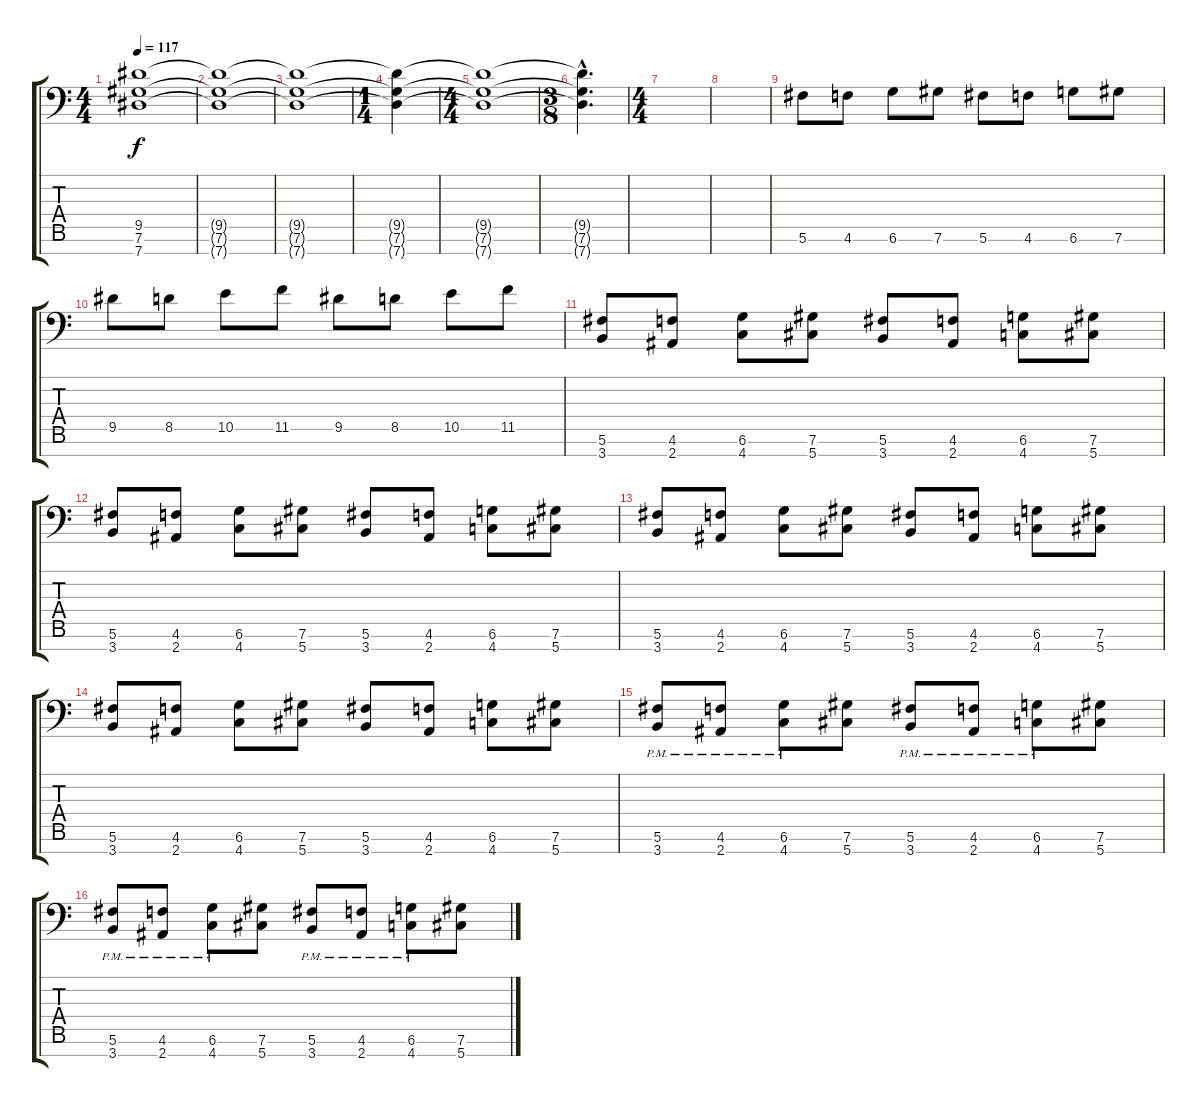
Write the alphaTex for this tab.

\track "" {instrument overdrivenguitar}
\staff {score tabs}
\tuning (Db4 Ab3 E3 B2 Gb2 Db2 Ab1) {hide}
\ts (4 4)
\tempo 117
\clef f4
\ks c
(9.5 7.6 7.7).1{dy f} |
(9.5{t} 7.6{t} 7.7{t}).1 |
(9.5{t} 7.6{t} 7.7{t}).1 |
\ts (1 4)
(9.5{t} 7.6{t} 7.7{t}).4 |
\ts (4 4)
(9.5{t} 7.6{t} 7.7{t}).1 |
\ts (3 8)
(9.5{hac t} 7.6{hac t} 7.7{hac t}).4{d} |
\ts (4 4)
|
|
5.6.8 4.6.8 6.6.8 7.6.8 5.6.8 4.6.8 6.6.8 7.6.8 |
9.5.8 8.5.8 10.5.8 11.5.8 9.5.8 8.5.8 10.5.8 11.5.8 |
(5.6 3.7).8 (4.6 2.7).8 (6.6 4.7).8 (7.6 5.7).8 (5.6 3.7).8 (4.6 2.7).8 (6.6 4.7).8 (7.6 5.7).8 |
(5.6 3.7).8 (4.6 2.7).8 (6.6 4.7).8 (7.6 5.7).8 (5.6 3.7).8 (4.6 2.7).8 (6.6 4.7).8 (7.6 5.7).8 |
(5.6 3.7).8 (4.6 2.7).8 (6.6 4.7).8 (7.6 5.7).8 (5.6 3.7).8 (4.6 2.7).8 (6.6 4.7).8 (7.6 5.7).8 |
(5.6 3.7).8 (4.6 2.7).8 (6.6 4.7).8 (7.6 5.7).8 (5.6 3.7).8 (4.6 2.7).8 (6.6 4.7).8 (7.6 5.7).8 |
(5.6{pm} 3.7{pm}).8 (4.6{pm} 2.7{pm}).8 (6.6{pm} 4.7{pm}).8 (7.6 5.7).8 (5.6{pm} 3.7{pm}).8 (4.6{pm} 2.7{pm}).8 (6.6{pm} 4.7{pm}).8 (7.6 5.7).8 |
(5.6{pm} 3.7{pm}).8 (4.6{pm} 2.7{pm}).8 (6.6{pm} 4.7{pm}).8 (7.6 5.7).8 (5.6{pm} 3.7{pm}).8 (4.6{pm} 2.7{pm}).8 (6.6{pm} 4.7{pm}).8 (7.6 5.7).8
